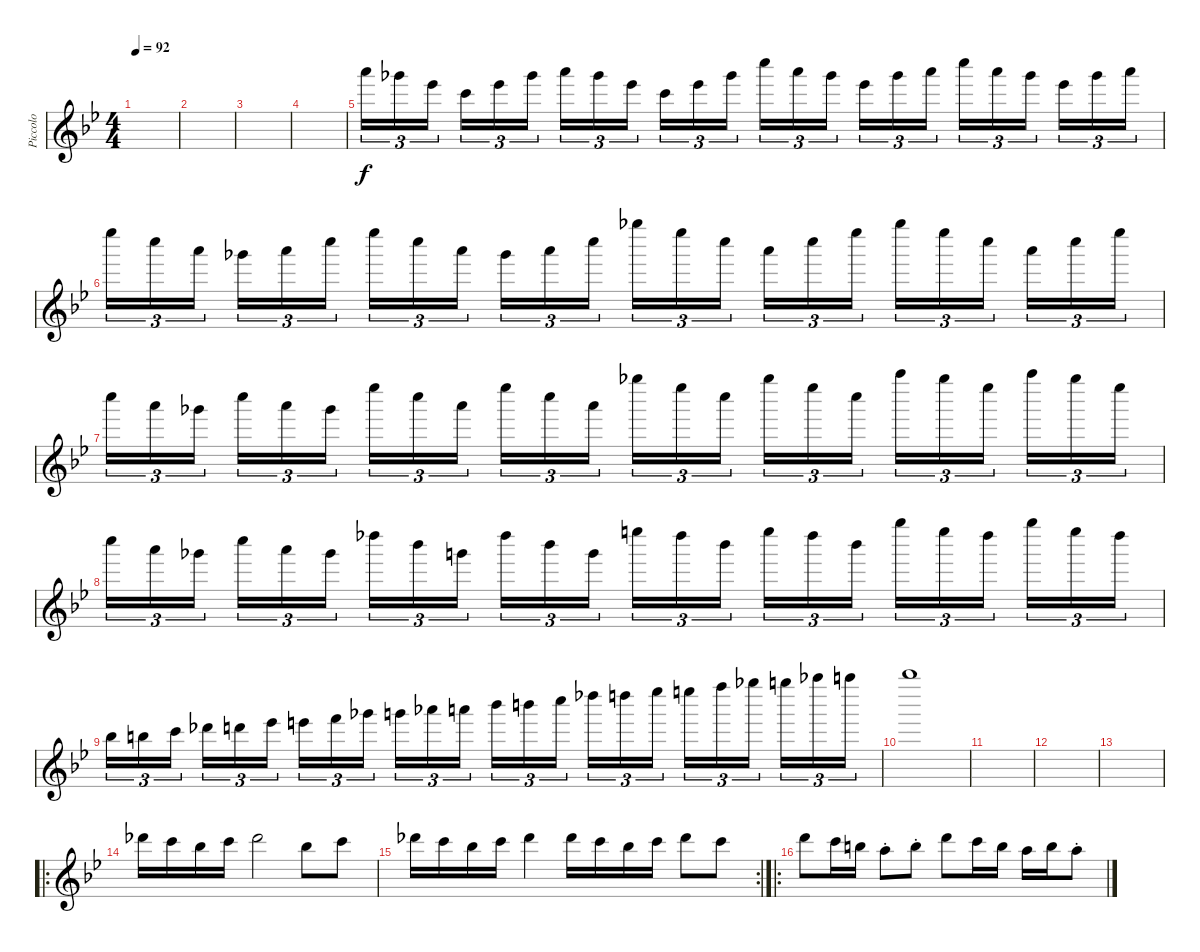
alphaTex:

\track ("Piccolo" "Piccolo") {instrument piccolo}
\staff {score}
\tuning (E6 B5 G5 D5 A4 E4) {hide}
\ts (4 4)
\tempo 92
\clef g2
\ks gminor
|
|
|
|
10.2.16{tu (3 2) instrument piccolo} 7.2.16{tu (3 2)} 4.2.16{tu (3 2) beam splitsecondary} 1.2.16{tu (3 2)} 4.2.16{tu (3 2)} 7.2.16{tu (3 2)} 10.2.16{tu (3 2)} 7.2.16{tu (3 2)} 4.2.16{tu (3 2) beam splitsecondary} 1.2.16{tu (3 2)} 4.2.16{tu (3 2)} 7.2.16{tu (3 2)} 13.2.16{tu (3 2)} 10.2.16{tu (3 2)} 7.2.16{tu (3 2) beam splitsecondary} 4.2.16{tu (3 2)} 7.2.16{tu (3 2)} 10.2.16{tu (3 2)} 13.2.16{tu (3 2)} 10.2.16{tu (3 2)} 7.2.16{tu (3 2) beam splitsecondary} 4.2.16{tu (3 2)} 7.2.16{tu (3 2)} 10.2.16{tu (3 2)} |
16.2.16{tu (3 2)} 13.2.16{tu (3 2)} 10.2.16{tu (3 2) beam splitsecondary} 7.2.16{tu (3 2)} 10.2.16{tu (3 2)} 13.2.16{tu (3 2)} 16.2.16{tu (3 2)} 13.2.16{tu (3 2)} 10.2.16{tu (3 2) beam splitsecondary} 7.2.16{tu (3 2)} 10.2.16{tu (3 2)} 13.2.16{tu (3 2)} 19.2.16{tu (3 2)} 16.2.16{tu (3 2)} 13.2.16{tu (3 2) beam splitsecondary} 10.2.16{tu (3 2)} 13.2.16{tu (3 2)} 16.2.16{tu (3 2)} 19.2.16{tu (3 2)} 16.2.16{tu (3 2)} 13.2.16{tu (3 2) beam splitsecondary} 10.2.16{tu (3 2)} 13.2.16{tu (3 2)} 16.2.16{tu (3 2)} |
13.2.16{tu (3 2)} 10.2.16{tu (3 2)} 7.2.16{tu (3 2) beam splitsecondary} 13.2.16{tu (3 2)} 10.2.16{tu (3 2)} 7.2.16{tu (3 2)} 16.2.16{tu (3 2)} 13.2.16{tu (3 2)} 10.2.16{tu (3 2) beam splitsecondary} 16.2.16{tu (3 2)} 13.2.16{tu (3 2)} 10.2.16{tu (3 2)} 19.2.16{tu (3 2)} 16.2.16{tu (3 2)} 13.2.16{tu (3 2) beam splitsecondary} 19.2.16{tu (3 2)} 16.2.16{tu (3 2)} 13.2.16{tu (3 2)} 22.2.16{tu (3 2)} 19.2.16{tu (3 2)} 16.2.16{tu (3 2) beam splitsecondary} 22.2.16{tu (3 2)} 19.2.16{tu (3 2)} 16.2.16{tu (3 2)} |
13.2.16{tu (3 2)} 10.2.16{tu (3 2)} 7.2.16{tu (3 2) beam splitsecondary} 13.2.16{tu (3 2)} 10.2.16{tu (3 2)} 7.2.16{tu (3 2)} 14.2.16{tu (3 2)} 11.2.16{tu (3 2)} 8.2.16{tu (3 2) beam splitsecondary} 14.2.16{tu (3 2)} 11.2.16{tu (3 2)} 8.2.16{tu (3 2)} 17.2.16{tu (3 2)} 14.2.16{tu (3 2)} 11.2.16{tu (3 2) beam splitsecondary} 17.2.16{tu (3 2)} 14.2.16{tu (3 2)} 11.2.16{tu (3 2)} 20.2.16{tu (3 2)} 17.2.16{tu (3 2)} 14.2.16{tu (3 2) beam splitsecondary} 20.2.16{tu (3 2)} 17.2.16{tu (3 2)} 14.2.16{tu (3 2)} |
3.3.16{tu (3 2)} 0.2.16{tu (3 2)} 1.2.16{tu (3 2) beam splitsecondary} 2.2.16{tu (3 2)} 3.2.16{tu (3 2)} 4.2.16{tu (3 2)} 5.2.16{tu (3 2)} 6.2.16{tu (3 2)} 7.2.16{tu (3 2) beam splitsecondary} 8.2.16{tu (3 2)} 9.2.16{tu (3 2)} 10.2.16{tu (3 2)} 11.2.16{tu (3 2)} 12.2.16{tu (3 2)} 13.2.16{tu (3 2) beam splitsecondary} 14.2.16{tu (3 2)} 15.2.16{tu (3 2)} 16.2.16{tu (3 2)} 17.2.16{tu (3 2)} 18.2.16{tu (3 2)} 19.2.16{tu (3 2) beam splitsecondary} 20.2.16{tu (3 2)} 21.2.16{tu (3 2)} 22.2.16{tu (3 2)} |
18.1.1 |
|
|
|
\ro
11.4.16 10.4.16 8.4.16 10.4.16 11.4.2 8.4.8 10.4.8 |
\rc 2
11.4.16 10.4.16 8.4.16 10.4.16 11.4.4 11.4.16 10.4.16 8.4.16 10.4.16 11.4.8 10.4.8 |
\ro
7.3.8 5.3.16 4.3.16 2.3{st}.8 4.3{st}.8 7.3.8 5.3.16 4.3.16 2.3.16 4.3.16 2.3{st}.8
